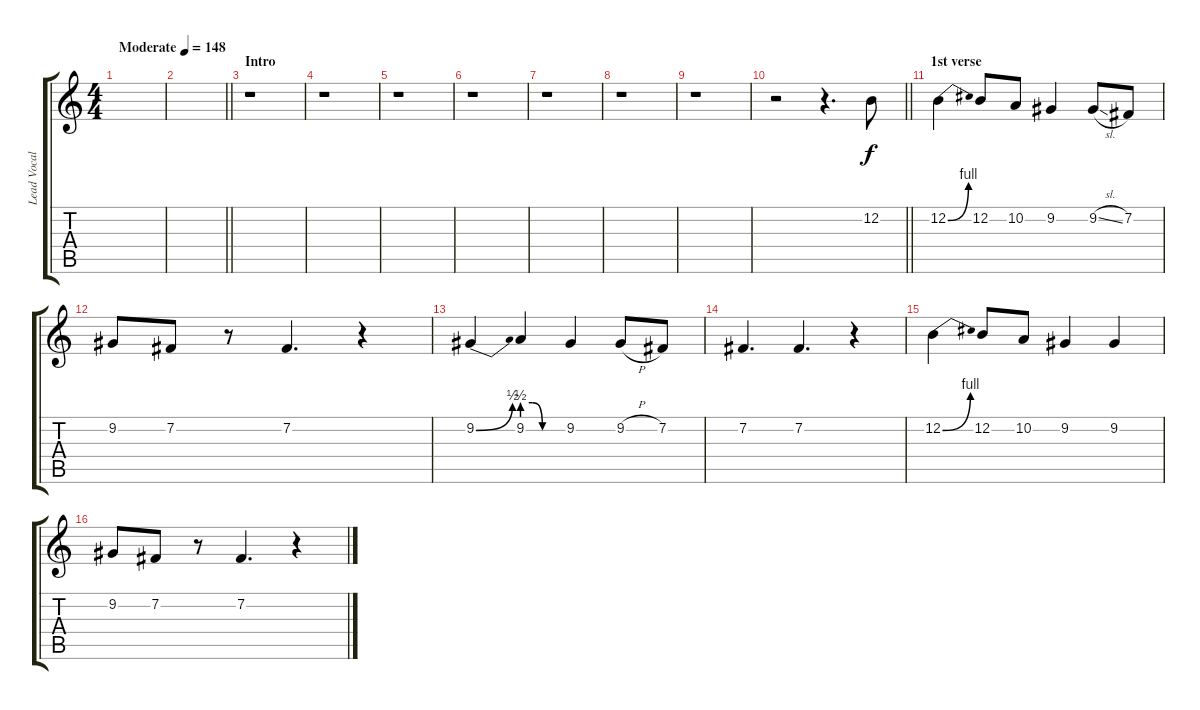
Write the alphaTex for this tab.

\track ("Lead Vocals" "Lead Vocal") {instrument violin}
\staff {score tabs}
\tuning (E4 B3 G3 D3 A2 E2) {hide}
\ts (4 4)
\tempo (148 "Moderate")
\clef g2
\ks c
|
\barLineRight lightlight
|
\section ("" "Intro")
r.1 |
r.1 |
r.1 |
r.1 |
r.1 |
r.1 |
r.1 |
\barLineRight lightlight
r.2 r.4{d} 12.2.8 |
\section ("" "1st verse")
12.2{be (bend 0 0 60 4)}.4 12.2.8 10.2.8 9.2.4 9.2{sl}.8 7.2.8 |
9.2.8 7.2.8 r.8 7.2.4{d} r.4 |
9.2{be (bend 0 0 60 2)}.4 9.2{be (custom 0 2 15 2 30 0 60 0)}.4 9.2.4 9.2{h}.8 7.2.8 |
7.2.4{d} 7.2.4{d} r.4 |
12.2{be (bend 0 0 60 4)}.4 12.2.8 10.2.8 9.2.4 9.2.4 |
9.2.8 7.2.8 r.8 7.2.4{d} r.4
